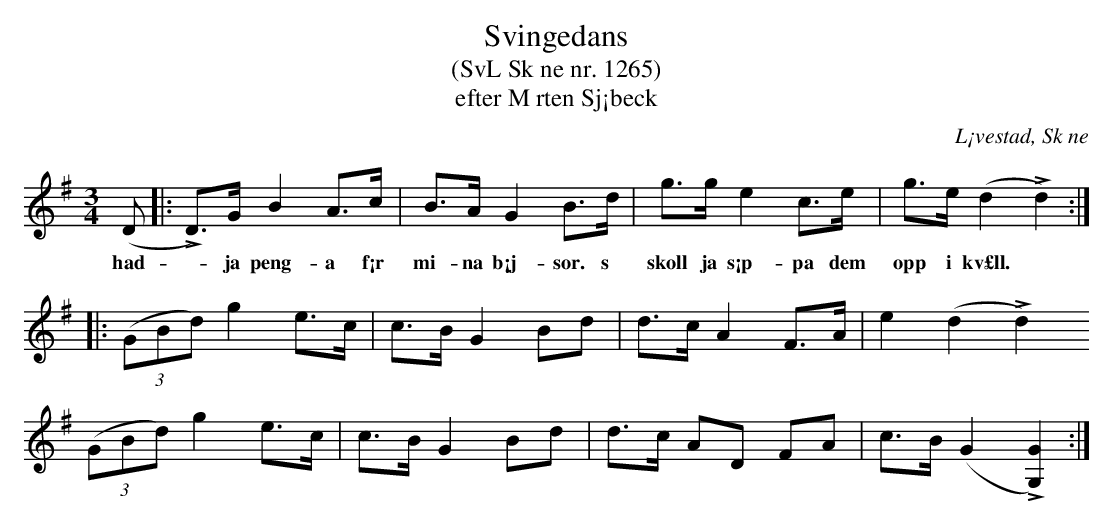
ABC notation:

X:1
T:Svingedans
T:(SvL Sk ne nr. 1265)
T:efter M rten Sj¡beck
O:L¡vestad, Sk ne
M:3/4
L:1/8
Q:1/4=108
K:G
(D |: LD)>G B2 A>c | B>A G2 B>d | g>g e2 c>e | g>e (d2 Ld2) :|
w:had - ja peng-a f¡r mi-na b¡j-sor. s  skoll ja s¡p-pa dem opp i kv£ll.
|: ((3GBd) g2 e>c | c>B G2 Bd | d>c A2 F>A | e2 (d2 Ld2)
   ((3GBd) g2 e>c | c>B G2 Bd | d>c AD FA | c>B (G2 L[G2G,2]) :|
